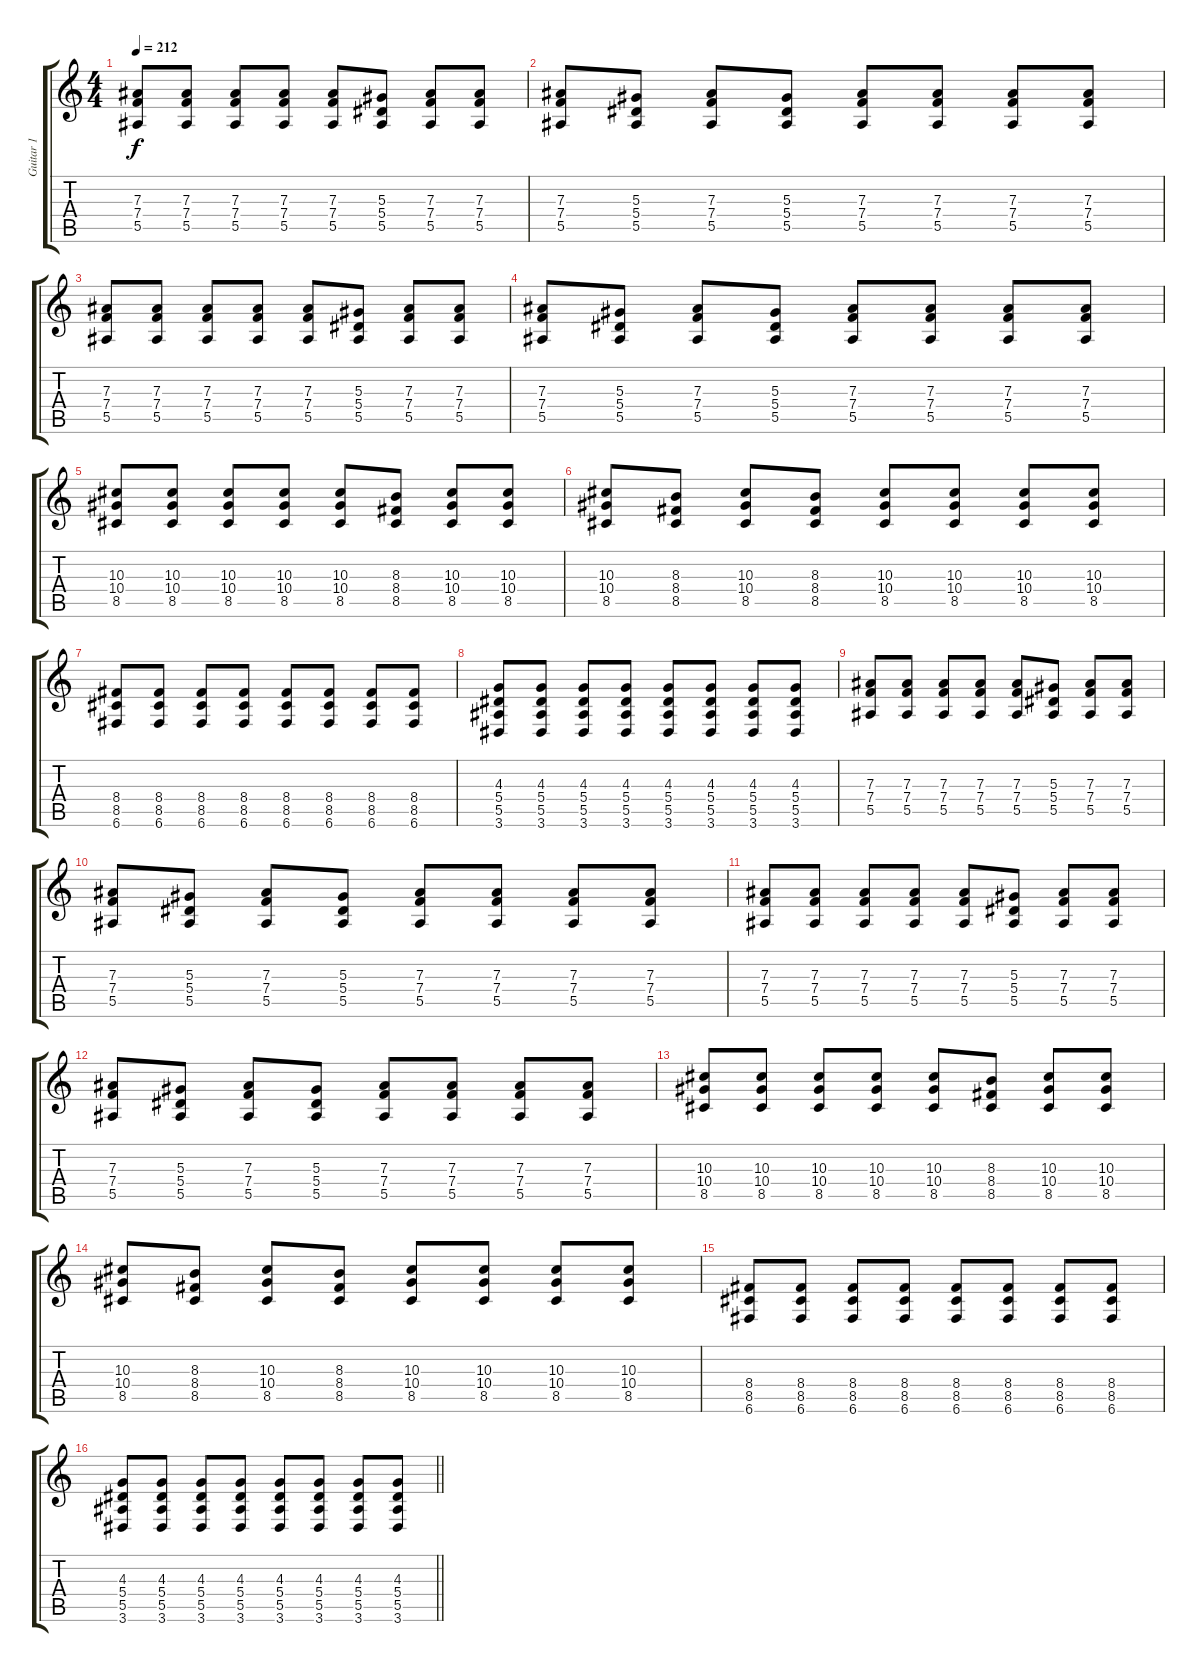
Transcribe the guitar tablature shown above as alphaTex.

\track ("Guitar 1" "Guitar 1") {instrument overdrivenguitar}
\staff {score tabs}
\tuning (C4 G3 Eb3 Bb2 F2 C2) {hide}
\ts (4 4)
\tempo 212
\clef g2
\ks c
(7.3 7.4 5.5).8{dy f} (7.3 7.4 5.5).8 (7.3 7.4 5.5).8 (7.3 7.4 5.5).8 (7.3 7.4 5.5).8 (5.3 5.4 5.5).8 (7.3 7.4 5.5).8 (7.3 7.4 5.5).8 |
(7.3 7.4 5.5).8 (5.3 5.4 5.5).8 (7.3 7.4 5.5).8 (5.3 5.4 5.5).8 (7.3 7.4 5.5).8 (7.3 7.4 5.5).8 (7.3 7.4 5.5).8 (7.3 7.4 5.5).8 |
(7.3 7.4 5.5).8 (7.3 7.4 5.5).8 (7.3 7.4 5.5).8 (7.3 7.4 5.5).8 (7.3 7.4 5.5).8 (5.3 5.4 5.5).8 (7.3 7.4 5.5).8 (7.3 7.4 5.5).8 |
(7.3 7.4 5.5).8 (5.3 5.4 5.5).8 (7.3 7.4 5.5).8 (5.3 5.4 5.5).8 (7.3 7.4 5.5).8 (7.3 7.4 5.5).8 (7.3 7.4 5.5).8 (7.3 7.4 5.5).8 |
(10.3 10.4 8.5).8 (10.3 10.4 8.5).8 (10.3 10.4 8.5).8 (10.3 10.4 8.5).8 (10.3 10.4 8.5).8 (8.3 8.4 8.5).8 (10.3 10.4 8.5).8 (10.3 10.4 8.5).8 |
(10.3 10.4 8.5).8 (8.3 8.4 8.5).8 (10.3 10.4 8.5).8 (8.3 8.4 8.5).8 (10.3 10.4 8.5).8 (10.3 10.4 8.5).8 (10.3 10.4 8.5).8 (10.3 10.4 8.5).8 |
(8.4 8.5 6.6).8 (8.4 8.5 6.6).8 (8.4 8.5 6.6).8 (8.4 8.5 6.6).8 (8.4 8.5 6.6).8 (8.4 8.5 6.6).8 (8.4 8.5 6.6).8 (8.4 8.5 6.6).8 |
(4.3 5.4 5.5 3.6).8 (4.3 5.4 5.5 3.6).8 (4.3 5.4 5.5 3.6).8 (4.3 5.4 5.5 3.6).8 (4.3 5.4 5.5 3.6).8 (4.3 5.4 5.5 3.6).8 (4.3 5.4 5.5 3.6).8 (4.3 5.4 5.5 3.6).8 |
(7.3 7.4 5.5).8 (7.3 7.4 5.5).8 (7.3 7.4 5.5).8 (7.3 7.4 5.5).8 (7.3 7.4 5.5).8 (5.3 5.4 5.5).8 (7.3 7.4 5.5).8 (7.3 7.4 5.5).8 |
(7.3 7.4 5.5).8 (5.3 5.4 5.5).8 (7.3 7.4 5.5).8 (5.3 5.4 5.5).8 (7.3 7.4 5.5).8 (7.3 7.4 5.5).8 (7.3 7.4 5.5).8 (7.3 7.4 5.5).8 |
(7.3 7.4 5.5).8 (7.3 7.4 5.5).8 (7.3 7.4 5.5).8 (7.3 7.4 5.5).8 (7.3 7.4 5.5).8 (5.3 5.4 5.5).8 (7.3 7.4 5.5).8 (7.3 7.4 5.5).8 |
(7.3 7.4 5.5).8 (5.3 5.4 5.5).8 (7.3 7.4 5.5).8 (5.3 5.4 5.5).8 (7.3 7.4 5.5).8 (7.3 7.4 5.5).8 (7.3 7.4 5.5).8 (7.3 7.4 5.5).8 |
(10.3 10.4 8.5).8 (10.3 10.4 8.5).8 (10.3 10.4 8.5).8 (10.3 10.4 8.5).8 (10.3 10.4 8.5).8 (8.3 8.4 8.5).8 (10.3 10.4 8.5).8 (10.3 10.4 8.5).8 |
(10.3 10.4 8.5).8 (8.3 8.4 8.5).8 (10.3 10.4 8.5).8 (8.3 8.4 8.5).8 (10.3 10.4 8.5).8 (10.3 10.4 8.5).8 (10.3 10.4 8.5).8 (10.3 10.4 8.5).8 |
(8.4 8.5 6.6).8 (8.4 8.5 6.6).8 (8.4 8.5 6.6).8 (8.4 8.5 6.6).8 (8.4 8.5 6.6).8 (8.4 8.5 6.6).8 (8.4 8.5 6.6).8 (8.4 8.5 6.6).8 |
\barLineRight lightlight
(4.3 5.4 5.5 3.6).8 (4.3 5.4 5.5 3.6).8 (4.3 5.4 5.5 3.6).8 (4.3 5.4 5.5 3.6).8 (4.3 5.4 5.5 3.6).8 (4.3 5.4 5.5 3.6).8 (4.3 5.4 5.5 3.6).8 (4.3 5.4 5.5 3.6).8
